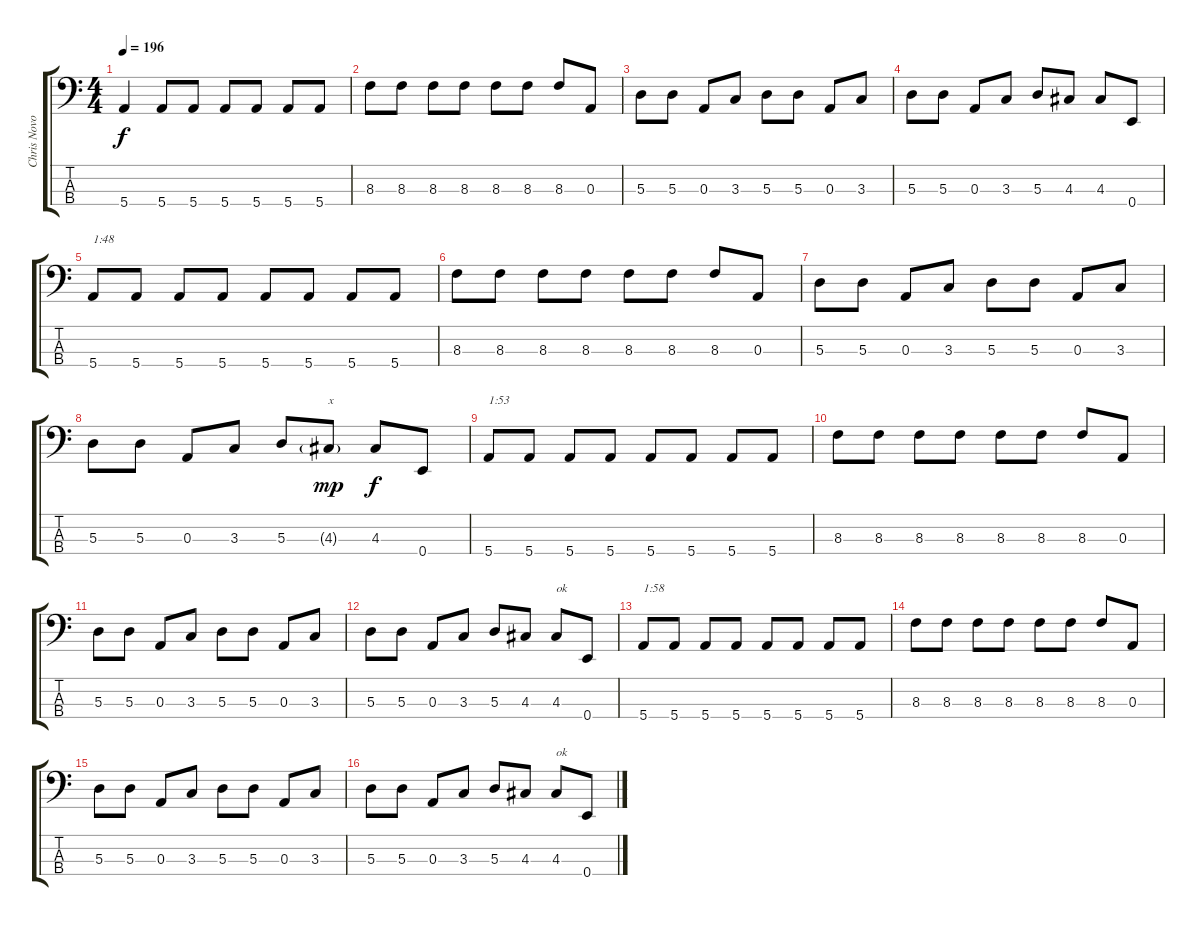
\track ("Chris Novoselic (Bass)" "Chris Novo") {instrument electricbassfinger}
\staff {score tabs}
\tuning (G2 D2 A1 E1) {hide}
\ts (4 4)
\tempo 196
\clef f4
\ks c
5.4.4{dy f} 5.4.8 5.4.8 5.4.8 5.4.8 5.4.8 5.4.8 |
8.3.8 8.3.8 8.3.8 8.3.8 8.3.8 8.3.8 8.3.8 0.3.8 |
5.3.8 5.3.8 0.3.8 3.3.8 5.3.8 5.3.8 0.3.8 3.3.8 |
5.3.8 5.3.8 0.3.8 3.3.8 5.3.8 4.3.8 4.3.8 0.4.8 |
5.4.8{txt "1:48"} 5.4.8 5.4.8 5.4.8 5.4.8 5.4.8 5.4.8 5.4.8 |
8.3.8 8.3.8 8.3.8 8.3.8 8.3.8 8.3.8 8.3.8 0.3.8 |
5.3.8 5.3.8 0.3.8 3.3.8 5.3.8 5.3.8 0.3.8 3.3.8 |
5.3.8 5.3.8 0.3.8 3.3.8 5.3.8 4.3{g}.8{txt "x" dy mp} 4.3.8{dy f} 0.4.8 |
5.4.8{txt "1:53"} 5.4.8 5.4.8 5.4.8 5.4.8 5.4.8 5.4.8 5.4.8 |
8.3.8 8.3.8 8.3.8 8.3.8 8.3.8 8.3.8 8.3.8 0.3.8 |
5.3.8 5.3.8 0.3.8 3.3.8 5.3.8 5.3.8 0.3.8 3.3.8 |
5.3.8 5.3.8 0.3.8 3.3.8 5.3.8 4.3.8 4.3.8{txt "ok"} 0.4.8 |
5.4.8{txt "1:58"} 5.4.8 5.4.8 5.4.8 5.4.8 5.4.8 5.4.8 5.4.8 |
8.3.8 8.3.8 8.3.8 8.3.8 8.3.8 8.3.8 8.3.8 0.3.8 |
5.3.8 5.3.8 0.3.8 3.3.8 5.3.8 5.3.8 0.3.8 3.3.8 |
5.3.8 5.3.8 0.3.8 3.3.8 5.3.8 4.3.8 4.3.8{txt "ok"} 0.4.8
